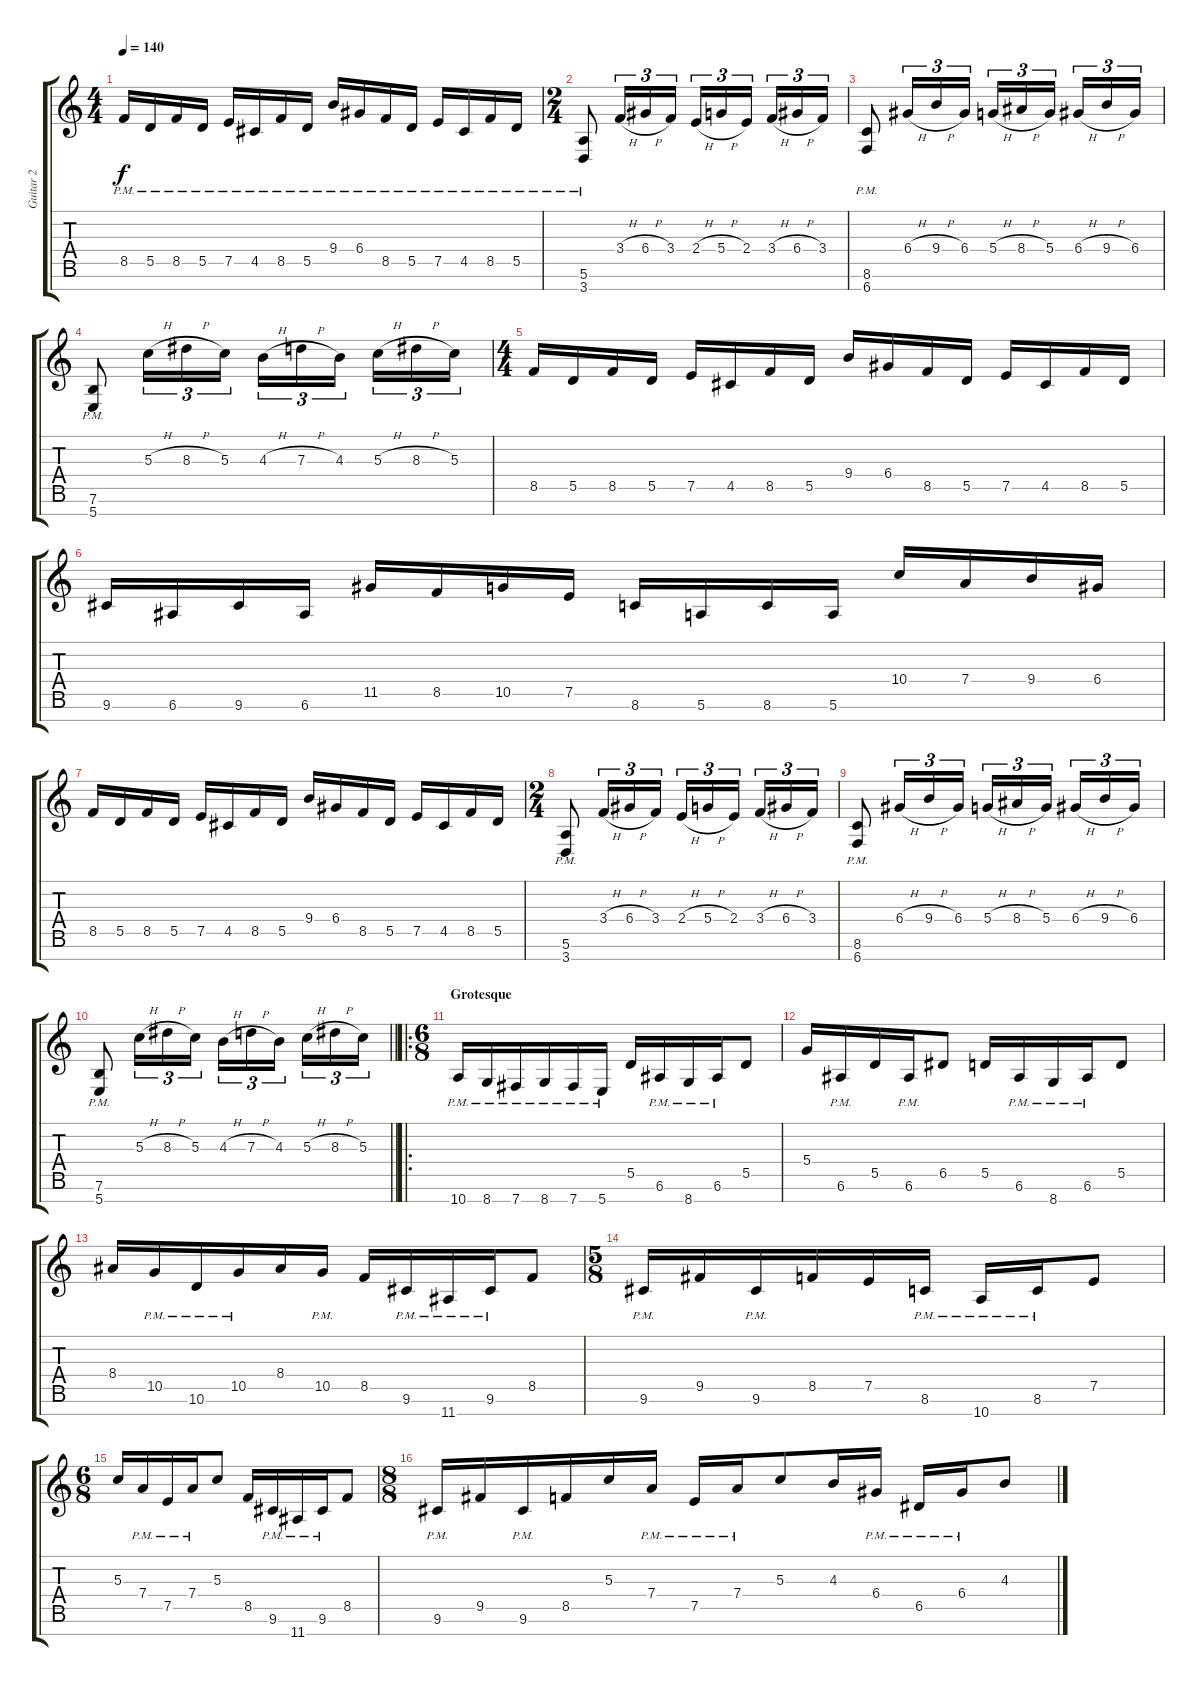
\track ("Guitar 2" "Guitar 2") {instrument distortionguitar}
\staff {score tabs}
\tuning (E4 B3 G3 D3 A2 E2 B1) {hide}
\ts (4 4)
\tempo 140
\clef g2
\ks c
8.5{pm}.16{dy f} 5.5{pm}.16 8.5{pm}.16 5.5{pm}.16 7.5{pm}.16 4.5{pm}.16 8.5{pm}.16 5.5{pm}.16 9.4{pm}.16 6.4{pm}.16 8.5{pm}.16 5.5{pm}.16 7.5{pm}.16 4.5{pm}.16 8.5{pm}.16 5.5{pm}.16 |
\ts (2 4)
(5.6{pm} 3.7{pm}).8 3.4{h}.16{tu (3 2)} 6.4{h}.16{tu (3 2)} 3.4.16{tu (3 2)} 2.4{h}.16{tu (3 2)} 5.4{h}.16{tu (3 2)} 2.4.16{tu (3 2) beam splitsecondary} 3.4{h}.16{tu (3 2)} 6.4{h}.16{tu (3 2)} 3.4.16{tu (3 2)} |
(8.6{pm} 6.7{pm}).8 6.4{h}.16{tu (3 2)} 9.4{h}.16{tu (3 2)} 6.4.16{tu (3 2)} 5.4{h}.16{tu (3 2)} 8.4{h}.16{tu (3 2)} 5.4.16{tu (3 2) beam splitsecondary} 6.4{h}.16{tu (3 2)} 9.4{h}.16{tu (3 2)} 6.4.16{tu (3 2)} |
(7.6{pm} 5.7{pm}).8 5.3{h}.16{tu (3 2)} 8.3{h}.16{tu (3 2)} 5.3.16{tu (3 2)} 4.3{h}.16{tu (3 2)} 7.3{h}.16{tu (3 2)} 4.3.16{tu (3 2) beam splitsecondary} 5.3{h}.16{tu (3 2)} 8.3{h}.16{tu (3 2)} 5.3.16{tu (3 2)} |
\ts (4 4)
8.5.16 5.5.16 8.5.16 5.5.16 7.5.16 4.5.16 8.5.16 5.5.16 9.4.16 6.4.16 8.5.16 5.5.16 7.5.16 4.5.16 8.5.16 5.5.16 |
9.6.16 6.6.16 9.6.16 6.6.16 11.5.16 8.5.16 10.5.16 7.5.16 8.6.16 5.6.16 8.6.16 5.6.16 10.4.16 7.4.16 9.4.16 6.4.16 |
8.5.16 5.5.16 8.5.16 5.5.16 7.5.16 4.5.16 8.5.16 5.5.16 9.4.16 6.4.16 8.5.16 5.5.16 7.5.16 4.5.16 8.5.16 5.5.16 |
\ts (2 4)
(5.6{pm} 3.7{pm}).8 3.4{h}.16{tu (3 2)} 6.4{h}.16{tu (3 2)} 3.4.16{tu (3 2)} 2.4{h}.16{tu (3 2)} 5.4{h}.16{tu (3 2)} 2.4.16{tu (3 2) beam splitsecondary} 3.4{h}.16{tu (3 2)} 6.4{h}.16{tu (3 2)} 3.4.16{tu (3 2)} |
(8.6{pm} 6.7{pm}).8 6.4{h}.16{tu (3 2)} 9.4{h}.16{tu (3 2)} 6.4.16{tu (3 2)} 5.4{h}.16{tu (3 2)} 8.4{h}.16{tu (3 2)} 5.4.16{tu (3 2) beam splitsecondary} 6.4{h}.16{tu (3 2)} 9.4{h}.16{tu (3 2)} 6.4.16{tu (3 2)} |
\barLineRight lightlight
(7.6{pm} 5.7{pm}).8 5.3{h}.16{tu (3 2)} 8.3{h}.16{tu (3 2)} 5.3.16{tu (3 2)} 4.3{h}.16{tu (3 2)} 7.3{h}.16{tu (3 2)} 4.3.16{tu (3 2) beam splitsecondary} 5.3{h}.16{tu (3 2)} 8.3{h}.16{tu (3 2)} 5.3.16{tu (3 2)} |
\ro
\ts (6 8)
\section ("" "Grotesque")
10.7{pm}.16 8.7{pm}.16 7.7{pm}.16 8.7{pm}.16 7.7{pm}.16 5.7{pm}.16 5.5.16 6.6{pm}.16 8.7{pm}.16 6.6{pm}.16 5.5.8 |
5.4.16 6.6{pm}.16 5.5.16 6.6{pm}.16 6.5.8 5.5.16 6.6{pm}.16 8.7{pm}.16 6.6{pm}.16 5.5.8 |
8.4.16 10.5{pm}.16 10.6{pm}.16 10.5{pm}.16 8.4.16 10.5{pm}.16 8.5.16 9.6{pm}.16 11.7{pm}.16 9.6{pm}.16 8.5.8 |
\ts (5 8)
9.6{pm}.16 9.5.16 9.6{pm}.16 8.5.16 7.5.16 8.6{pm}.16 10.7{pm}.16 8.6{pm}.16 7.5.8 |
\ts (6 8)
5.3.16 7.4{pm}.16 7.5{pm}.16 7.4{pm}.16 5.3.8 8.5.16 9.6{pm}.16 11.7{pm}.16 9.6{pm}.16 8.5.8 |
\ts (8 8)
9.6{pm}.16 9.5.16 9.6{pm}.16 8.5.16 5.3.16 7.4{pm}.16 7.5{pm}.16 7.4{pm}.16 5.3.8 4.3.16 6.4{pm}.16 6.5{pm}.16 6.4{pm}.16 4.3.8
